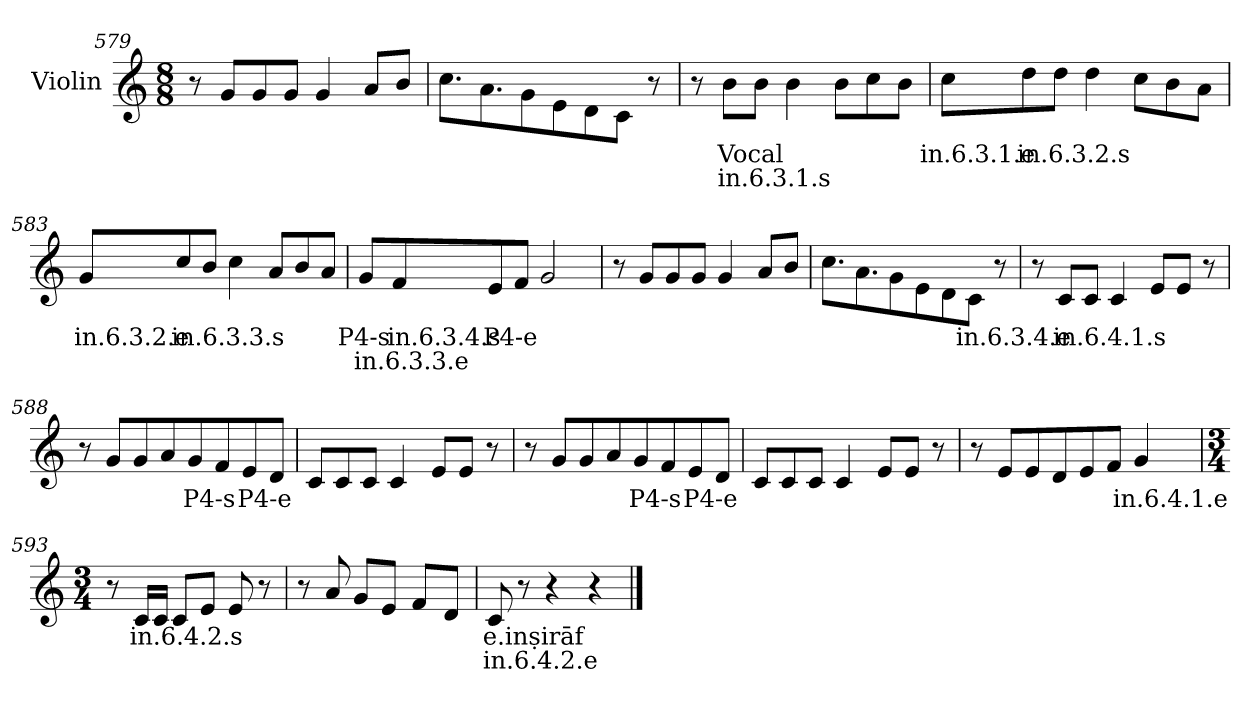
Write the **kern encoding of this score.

**kern	**text	**text
*part1	*part1	*part1
*staff1	*staff1	*staff1
*I"Violin	*	*
*clefG2	*	*
*k[]	*	*
*M8/8	*	*
=579	=579	=579
8r	.	.
8g/L	.	.
8g/	.	.
8g/J	.	.
4g/	.	.
8a/L	.	.
8b/J	.	.
=580	=580	=580
8.cc\L	.	.
8.a\	.	.
8g\	.	.
8e\	.	.
8d\	.	.
8c\J	.	.
8r	.	.
!!LO:LB:g=z
=581	=581	=581
8r	.	.
!	!LO:LY:b	!LO:LY:b
8b\L	Vocal	in.6.3.1.s
8b\J	.	.
4b\	.	.
8b\L	.	.
8cc\	.	.
8b\J	.	.
=582	=582	=582
!	!LO:LY:b	!
8cc\L	in.6.3.1.e	.
!	!LO:LY:b	!
8dd\	in.6.3.2.s	.
8dd\J	.	.
4dd\	.	.
8cc\L	.	.
8b\	.	.
8a\J	.	.
=583	=583	=583
!	!LO:LY:b	!
8g/L	in.6.3.2.e	.
!	!LO:LY:b	!
8cc/	in.6.3.3.s	.
8b/J	.	.
4cc\	.	.
8a/L	.	.
8b/	.	.
8a/J	.	.
!!LO:LB:g=z
=584	=584	=584
!	!LO:LY:b	!LO:LY:b
8gi/L	P4-s	in.6.3.3.e
!	!LO:LY:b	!
8fi/	in.6.3.4.s	.
!	!LO:LY:b	!
8ei/	P4-e	.
8f/J	.	.
2g/	.	.
=585	=585	=585
8r	.	.
8g/L	.	.
8g/	.	.
8g/J	.	.
4g/	.	.
8a/L	.	.
8b/J	.	.
!!LO:LB:g=z
=586	=586	=586
8.cc\L	.	.
8.a\	.	.
8g\	.	.
8e\	.	.
8d\	.	.
!	!LO:LY:b	!
8c\J	in.6.3.4.e	.
8r	.	.
=587	=587	=587
8r	.	.
!	!LO:LY:b	!
8c/L	in.6.4.1.s	.
8c/J	.	.
4c/	.	.
8e/L	.	.
8e/J	.	.
8r	.	.
=588	=588	=588
8r	.	.
8g/L	.	.
8g/	.	.
8a/	.	.
!	!LO:LY:b	!
8gi/	P4-s	.
8fi/	.	.
!	!LO:LY:b	!
8ei/	P4-e	.
8d/J	.	.
!!LO:LB:g=z
=589	=589	=589
8c/L	.	.
8c/	.	.
8c/J	.	.
4c/	.	.
8e/L	.	.
8e/J	.	.
8r	.	.
!!LO:PB:g=z
=590	=590	=590
8r	.	.
8g/L	.	.
8g/	.	.
8a/	.	.
!	!LO:LY:b	!
8gi/	P4-s	.
8fi/	.	.
!	!LO:LY:b	!
8ei/	P4-e	.
8d/J	.	.
=591	=591	=591
8c/L	.	.
8c/	.	.
8c/J	.	.
4c/	.	.
8e/L	.	.
8e/J	.	.
8r	.	.
=592	=592	=592
8r	.	.
8e/L	.	.
8e/	.	.
8d/	.	.
8e/	.	.
8f/J	.	.
!	!LO:LY:b	!
4g/	in.6.4.1.e	.
!!LO:LB:g=z
=593	=593	=593
*M3/4	*	*
*MM60	*	*
8r	.	.
!	!LO:LY:b	!
16c/LL	in.6.4.2.s	.
16c/JJ	.	.
8c/L	.	.
8e/J	.	.
8e/	.	.
8r	.	.
!!LO:LB:g=z
=594	=594	=594
8r	.	.
8a/	.	.
8g/L	.	.
8e/J	.	.
8f/L	.	.
8d/J	.	.
=595	=595	=595
!	!LO:LY:b	!LO:LY:b
8c/	e.inṣirāf	in.6.4.2.e
8r	.	.
4r	.	.
4r	.	.
==	==	==
*-	*-	*-
